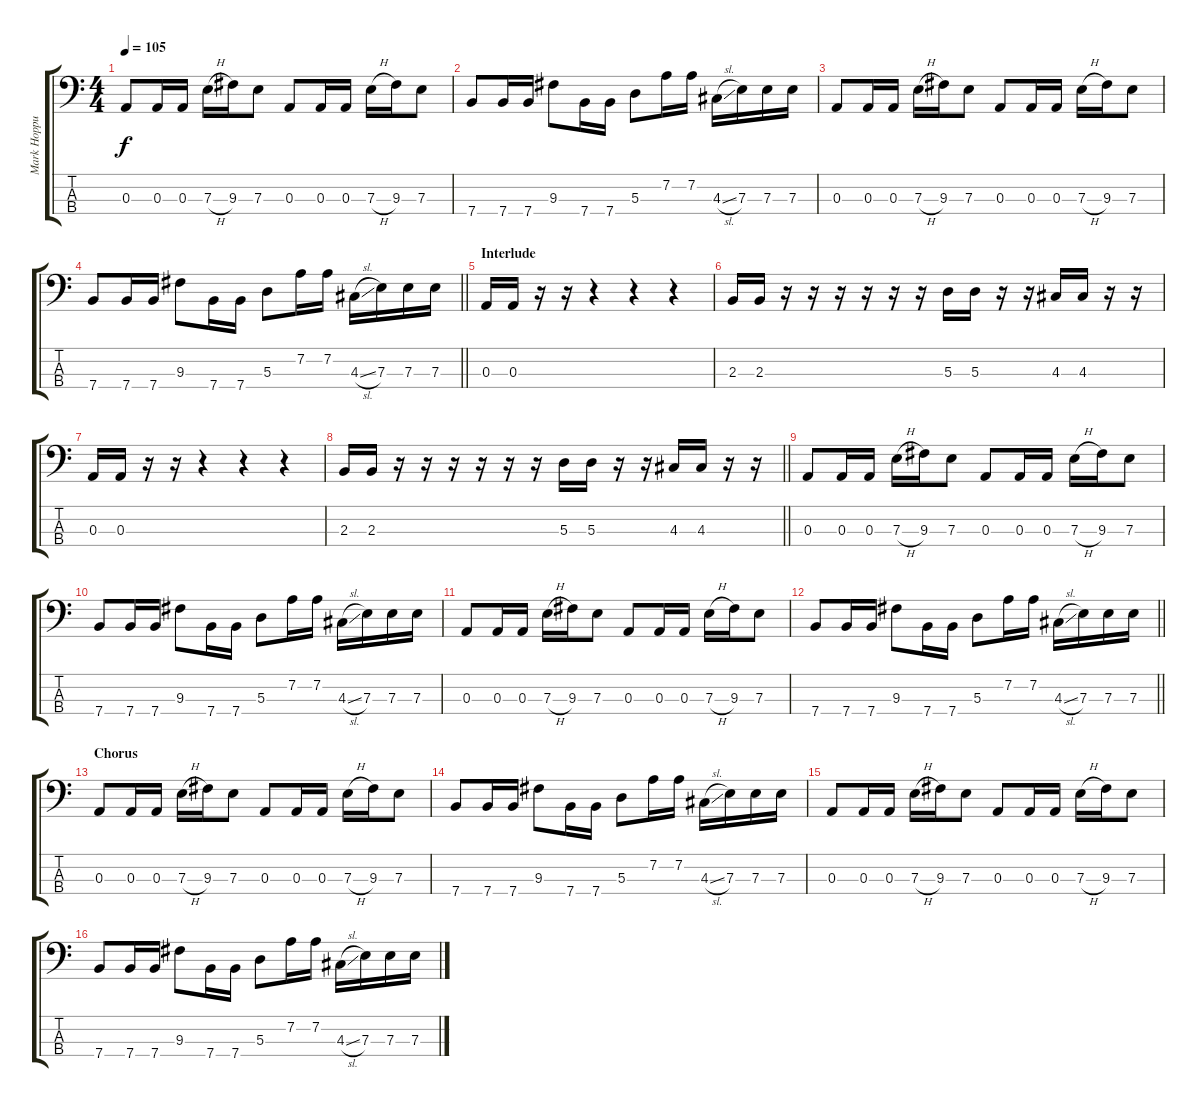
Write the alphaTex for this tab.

\track ("Mark Hoppus" "Mark Hoppu") {instrument electricbasspick}
\staff {score tabs}
\tuning (G2 D2 A1 E1) {hide}
\ts (4 4)
\tempo 105
\clef f4
\ks c
0.3.8{dy f} 0.3.16 0.3.16 7.3{h}.16 9.3.16 7.3.8 0.3.8 0.3.16 0.3.16 7.3{h}.16 9.3.16 7.3.8 |
7.4.8 7.4.16 7.4.16 9.3.8 7.4.16 7.4.16 5.3.8 7.2.16 7.2.16 4.3{sl}.16 7.3.16 7.3.16 7.3.16 |
0.3.8 0.3.16 0.3.16 7.3{h}.16 9.3.16 7.3.8 0.3.8 0.3.16 0.3.16 7.3{h}.16 9.3.16 7.3.8 |
\barLineRight lightlight
7.4.8 7.4.16 7.4.16 9.3.8 7.4.16 7.4.16 5.3.8 7.2.16 7.2.16 4.3{sl}.16 7.3.16 7.3.16 7.3.16 |
\section ("" "Interlude")
0.3.16 0.3.16 r.16 r.16 r.4 r.4 r.4 |
2.3.16 2.3.16 r.16 r.16 r.16 r.16 r.16 r.16 5.3.16 5.3.16 r.16 r.16 4.3.16 4.3.16 r.16 r.16 |
0.3.16 0.3.16 r.16 r.16 r.4 r.4 r.4 |
\barLineRight lightlight
2.3.16 2.3.16 r.16 r.16 r.16 r.16 r.16 r.16 5.3.16 5.3.16 r.16 r.16 4.3.16 4.3.16 r.16 r.16 |
\section ("" "")
0.3.8 0.3.16 0.3.16 7.3{h}.16 9.3.16 7.3.8 0.3.8 0.3.16 0.3.16 7.3{h}.16 9.3.16 7.3.8 |
7.4.8 7.4.16 7.4.16 9.3.8 7.4.16 7.4.16 5.3.8 7.2.16 7.2.16 4.3{sl}.16 7.3.16 7.3.16 7.3.16 |
0.3.8 0.3.16 0.3.16 7.3{h}.16 9.3.16 7.3.8 0.3.8 0.3.16 0.3.16 7.3{h}.16 9.3.16 7.3.8 |
\barLineRight lightlight
7.4.8 7.4.16 7.4.16 9.3.8 7.4.16 7.4.16 5.3.8 7.2.16 7.2.16 4.3{sl}.16 7.3.16 7.3.16 7.3.16 |
\section ("" "Chorus")
0.3.8 0.3.16 0.3.16 7.3{h}.16 9.3.16 7.3.8 0.3.8 0.3.16 0.3.16 7.3{h}.16 9.3.16 7.3.8 |
7.4.8 7.4.16 7.4.16 9.3.8 7.4.16 7.4.16 5.3.8 7.2.16 7.2.16 4.3{sl}.16 7.3.16 7.3.16 7.3.16 |
0.3.8 0.3.16 0.3.16 7.3{h}.16 9.3.16 7.3.8 0.3.8 0.3.16 0.3.16 7.3{h}.16 9.3.16 7.3.8 |
7.4.8 7.4.16 7.4.16 9.3.8 7.4.16 7.4.16 5.3.8 7.2.16 7.2.16 4.3{sl}.16 7.3.16 7.3.16 7.3.16
